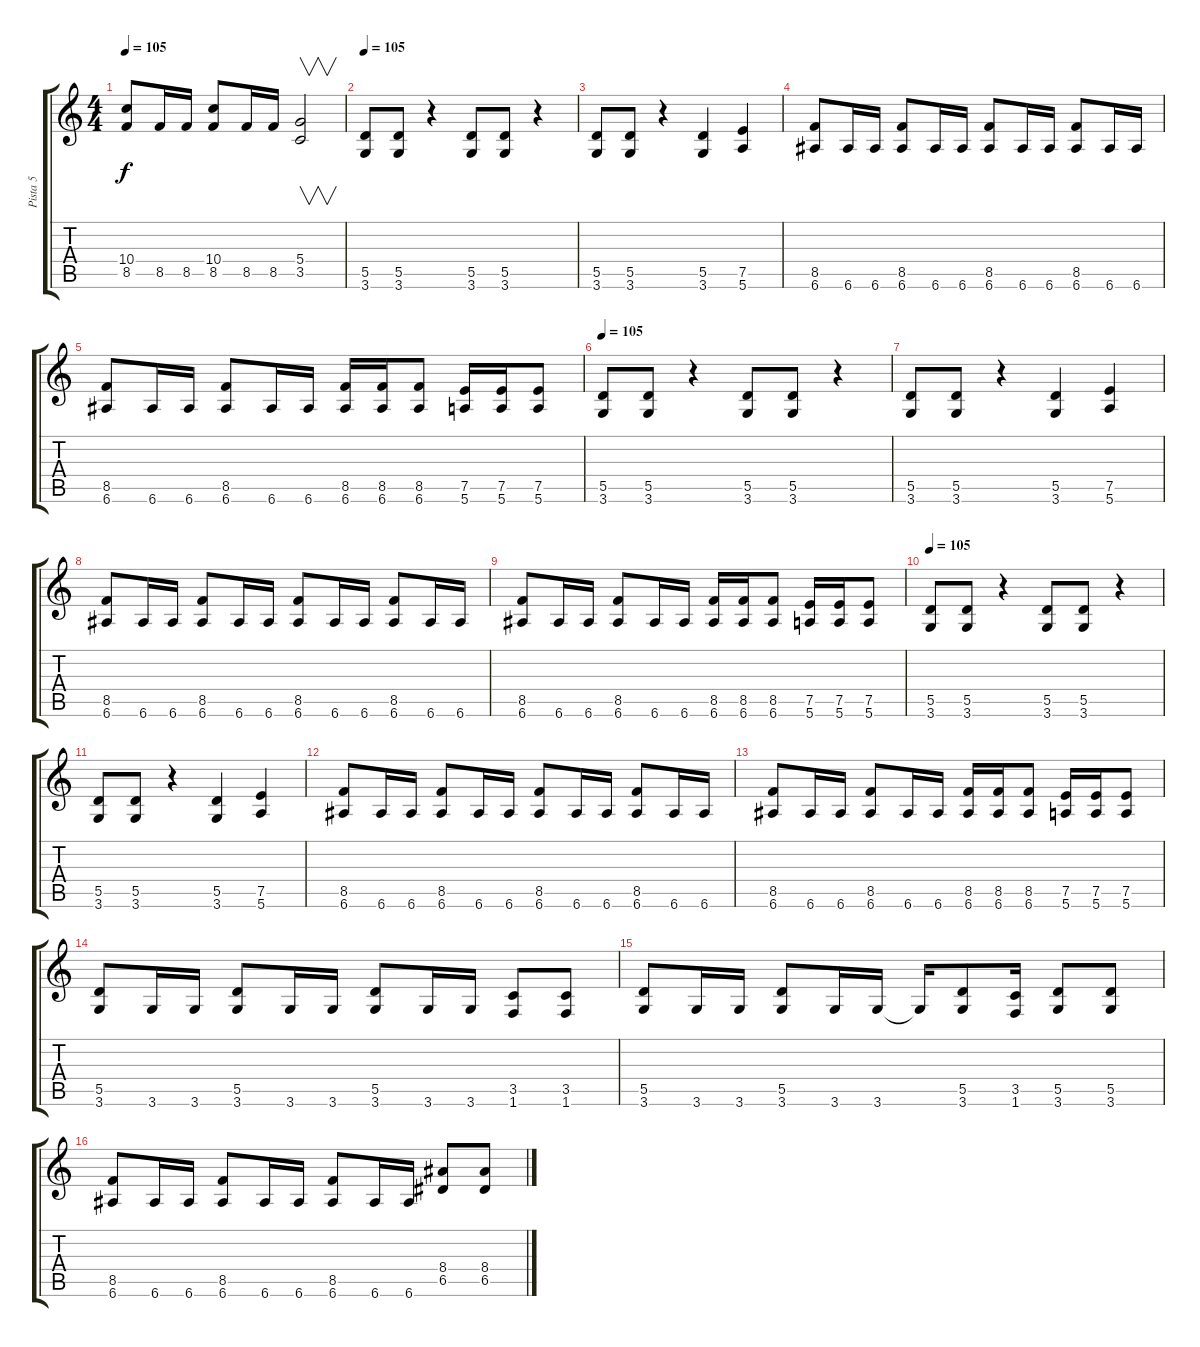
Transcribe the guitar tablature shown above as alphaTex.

\track ("Pista 5" "Pista 5") {instrument overdrivenguitar}
\staff {score tabs}
\tuning (E4 B3 G3 D3 A2 E2) {hide}
\ts (4 4)
\tempo 105
\clef g2
\ks c
(10.4 8.5).8{dy f} 8.5.16 8.5.16 (10.4 8.5).8 8.5.16 8.5.16 (5.4 3.5).2{v} |
\tempo 105
(5.5 3.6).8 (5.5 3.6).8 r.4 (5.5 3.6).8 (5.5 3.6).8 r.4 |
(5.5 3.6).8 (5.5 3.6).8 r.4 (5.5 3.6).4 (7.5 5.6).4 |
(8.5 6.6).8 6.6.16 6.6.16 (8.5 6.6).8 6.6.16 6.6.16 (8.5 6.6).8 6.6.16 6.6.16 (8.5 6.6).8 6.6.16 6.6.16 |
(8.5 6.6).8 6.6.16 6.6.16 (8.5 6.6).8 6.6.16 6.6.16 (8.5 6.6).16 (8.5 6.6).16 (8.5 6.6).8 (7.5 5.6).16 (7.5 5.6).16 (7.5 5.6).8 |
\tempo 105
(5.5 3.6).8 (5.5 3.6).8 r.4 (5.5 3.6).8 (5.5 3.6).8 r.4 |
(5.5 3.6).8 (5.5 3.6).8 r.4 (5.5 3.6).4 (7.5 5.6).4 |
(8.5 6.6).8 6.6.16 6.6.16 (8.5 6.6).8 6.6.16 6.6.16 (8.5 6.6).8 6.6.16 6.6.16 (8.5 6.6).8 6.6.16 6.6.16 |
(8.5 6.6).8 6.6.16 6.6.16 (8.5 6.6).8 6.6.16 6.6.16 (8.5 6.6).16 (8.5 6.6).16 (8.5 6.6).8 (7.5 5.6).16 (7.5 5.6).16 (7.5 5.6).8 |
\tempo 105
(5.5 3.6).8 (5.5 3.6).8 r.4 (5.5 3.6).8 (5.5 3.6).8 r.4 |
(5.5 3.6).8 (5.5 3.6).8 r.4 (5.5 3.6).4 (7.5 5.6).4 |
(8.5 6.6).8 6.6.16 6.6.16 (8.5 6.6).8 6.6.16 6.6.16 (8.5 6.6).8 6.6.16 6.6.16 (8.5 6.6).8 6.6.16 6.6.16 |
(8.5 6.6).8 6.6.16 6.6.16 (8.5 6.6).8 6.6.16 6.6.16 (8.5 6.6).16 (8.5 6.6).16 (8.5 6.6).8 (7.5 5.6).16 (7.5 5.6).16 (7.5 5.6).8 |
(5.5 3.6).8 3.6.16 3.6.16 (5.5 3.6).8 3.6.16 3.6.16 (5.5 3.6).8 3.6.16 3.6.16 (3.5 1.6).8 (3.5 1.6).8 |
(5.5 3.6).8 3.6.16 3.6.16 (5.5 3.6).8 3.6.16 3.6.16 3.6{t}.16 (5.5 3.6).8 (3.5 1.6).16 (5.5 3.6).8 (5.5 3.6).8 |
(8.5 6.6).8 6.6.16 6.6.16 (8.5 6.6).8 6.6.16 6.6.16 (8.5 6.6).8 6.6.16 6.6.16 (8.4 6.5).8 (8.4 6.5).8
